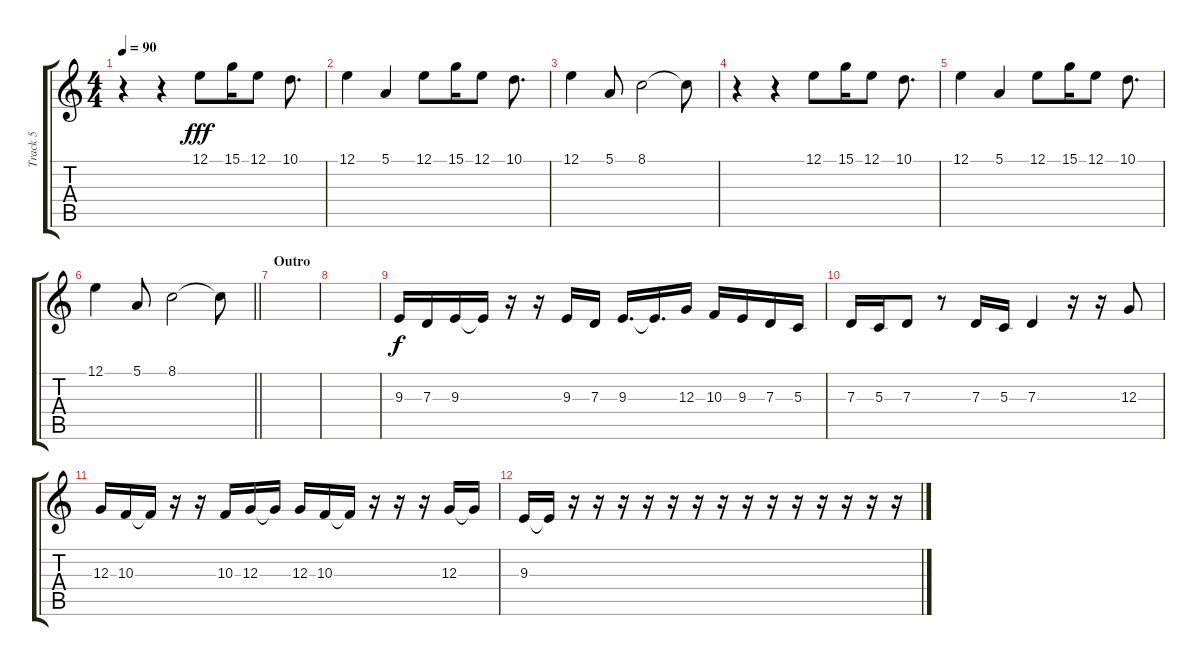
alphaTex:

\track ("Track 5" "Track 5") {instrument lead2sawtooth}
\staff {score tabs}
\tuning (E4 B3 G3 D3 A2 E2) {hide}
\ts (4 4)
\tempo 90
\clef g2
\ks c
r.4{dy f} r.4 12.1.8{dy fff} 15.1.16 12.1.8 10.1.8{d} |
12.1.4 5.1.4 12.1.8 15.1.16 12.1.8 10.1.8{d} |
12.1.4 5.1.8 8.1.2 8.1{t}.8 |
r.4 r.4 12.1.8 15.1.16 12.1.8 10.1.8{d} |
12.1.4 5.1.4 12.1.8 15.1.16 12.1.8 10.1.8{d} |
\barLineRight lightlight
12.1.4 5.1.8 8.1.2 8.1{t}.8 |
\section ("" "Outro")
|
|
9.3.16{dy f} 7.3.16 9.3.16 9.3{t}.16 r.16 r.16 9.3.16 7.3.16 9.3.16{d} 9.3{t}.16{d} 12.3.16 10.3.16 9.3.16 7.3.16 5.3.16 |
7.3.16 5.3.16 7.3.8 r.8 7.3.16 5.3.16 7.3.4 r.16 r.16 12.3.8 |
12.3.16 10.3.16 10.3{t}.16 r.16 r.16 10.3.16 12.3.16 12.3{t}.16 12.3.16 10.3.16 10.3{t}.16 r.16 r.16 r.16 12.3.16 12.3{t}.16 |
9.3.16 9.3{t}.16 r.16 r.16 r.16 r.16 r.16 r.16 r.16 r.16 r.16 r.16 r.16 r.16 r.16 r.16
